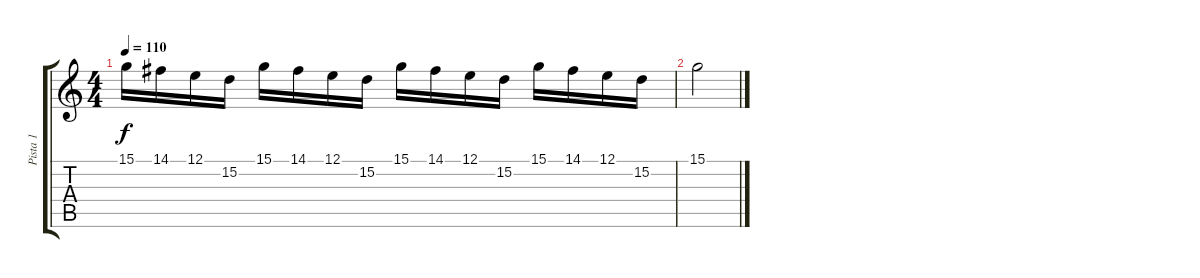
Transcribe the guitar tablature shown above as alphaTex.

\track ("Pista 1" "Pista 1") {instrument violin}
\staff {score tabs}
\tuning (E4 B3 G3 D3 A2 E2) {hide}
\ts (4 4)
\tempo 110
\clef g2
\ks c
15.1.16{dy f} 14.1.16 12.1.16 15.2.16 15.1.16 14.1.16 12.1.16 15.2.16 15.1.16 14.1.16 12.1.16 15.2.16 15.1.16 14.1.16 12.1.16 15.2.16 |
15.1.2
